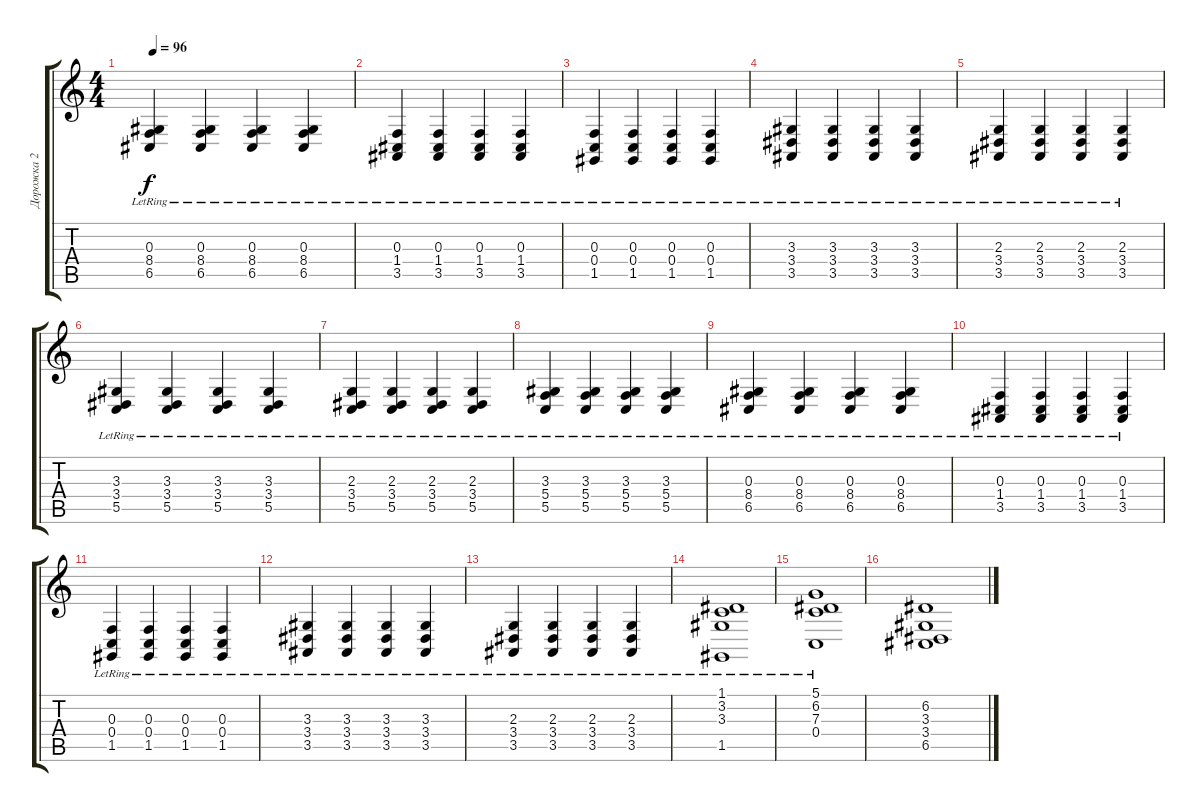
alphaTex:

\track ("Дорожка 2" "Дорожка 2") {instrument electricgrandpiano}
\staff {score tabs}
\tuning (D4 A3 F3 C3 G2 C2) {hide}
\ts (4 4)
\tempo 96
\clef g2
\ks aminor
(0.3{lr} 8.4{lr} 6.5{lr}).4{dy f} (0.3{lr} 8.4{lr} 6.5{lr}).4 (0.3{lr} 8.4{lr} 6.5{lr}).4 (0.3{lr} 8.4 6.5{lr}).4 |
(0.3{lr} 1.4{lr} 3.5{lr}).4 (0.3{lr} 1.4{lr} 3.5{lr}).4 (0.3{lr} 1.4{lr} 3.5{lr}).4 (0.3{lr} 1.4{lr} 3.5{lr}).4 |
(0.3{lr} 0.4{lr} 1.5{lr}).4 (0.3{lr} 0.4{lr} 1.5{lr}).4 (0.3{lr} 0.4{lr} 1.5{lr}).4 (0.3{lr} 0.4{lr} 1.5{lr}).4 |
(3.3{lr} 3.4{lr} 3.5{lr}).4 (3.3{lr} 3.4{lr} 3.5{lr}).4 (3.3{lr} 3.4{lr} 3.5{lr}).4 (3.3{lr} 3.4{lr} 3.5{lr}).4 |
(2.3{lr} 3.4{lr} 3.5{lr}).4 (2.3{lr} 3.4{lr} 3.5{lr}).4 (2.3{lr} 3.4{lr} 3.5{lr}).4 (2.3{lr} 3.4{lr} 3.5{lr}).4 |
(3.3{lr} 3.4{lr} 5.5{lr}).4{instrument electricgrandpiano} (3.3{lr} 3.4{lr} 5.5{lr}).4 (3.3{lr} 3.4{lr} 5.5{lr}).4 (3.3{lr} 3.4{lr} 5.5{lr}).4 |
(2.3{lr} 3.4{lr} 5.5{lr}).4 (2.3{lr} 3.4{lr} 5.5{lr}).4 (2.3{lr} 3.4{lr} 5.5{lr}).4 (2.3{lr} 3.4{lr} 5.5{lr}).4 |
(3.3{lr} 5.4{lr} 5.5{lr}).4 (3.3{lr} 5.4{lr} 5.5{lr}).4 (3.3{lr} 5.4{lr} 5.5{lr}).4 (3.3{lr} 5.4{lr} 5.5{lr}).4 |
(0.3{lr} 8.4{lr} 6.5{lr}).4 (0.3{lr} 8.4{lr} 6.5{lr}).4 (0.3{lr} 8.4{lr} 6.5{lr}).4 (0.3{lr} 8.4 6.5{lr}).4 |
(0.3{lr} 1.4{lr} 3.5{lr}).4 (0.3{lr} 1.4{lr} 3.5{lr}).4 (0.3{lr} 1.4{lr} 3.5{lr}).4 (0.3{lr} 1.4{lr} 3.5{lr}).4 |
(0.3{lr} 0.4{lr} 1.5{lr}).4 (0.3{lr} 0.4{lr} 1.5{lr}).4 (0.3{lr} 0.4{lr} 1.5{lr}).4 (0.3{lr} 0.4{lr} 1.5{lr}).4 |
(3.3{lr} 3.4{lr} 3.5{lr}).4 (3.3{lr} 3.4{lr} 3.5{lr}).4 (3.3{lr} 3.4{lr} 3.5{lr}).4 (3.3{lr} 3.4{lr} 3.5{lr}).4 |
(2.3{lr} 3.4{lr} 3.5{lr}).4 (2.3{lr} 3.4{lr} 3.5{lr}).4 (2.3{lr} 3.4{lr} 3.5{lr}).4 (2.3{lr} 3.4{lr} 3.5{lr}).4 |
(1.1{lr} 3.2{lr} 3.3{lr} 1.5).1 |
(5.1 6.2{lr} 7.3 0.4).1 |
(6.2 3.3 3.4 6.5).1
